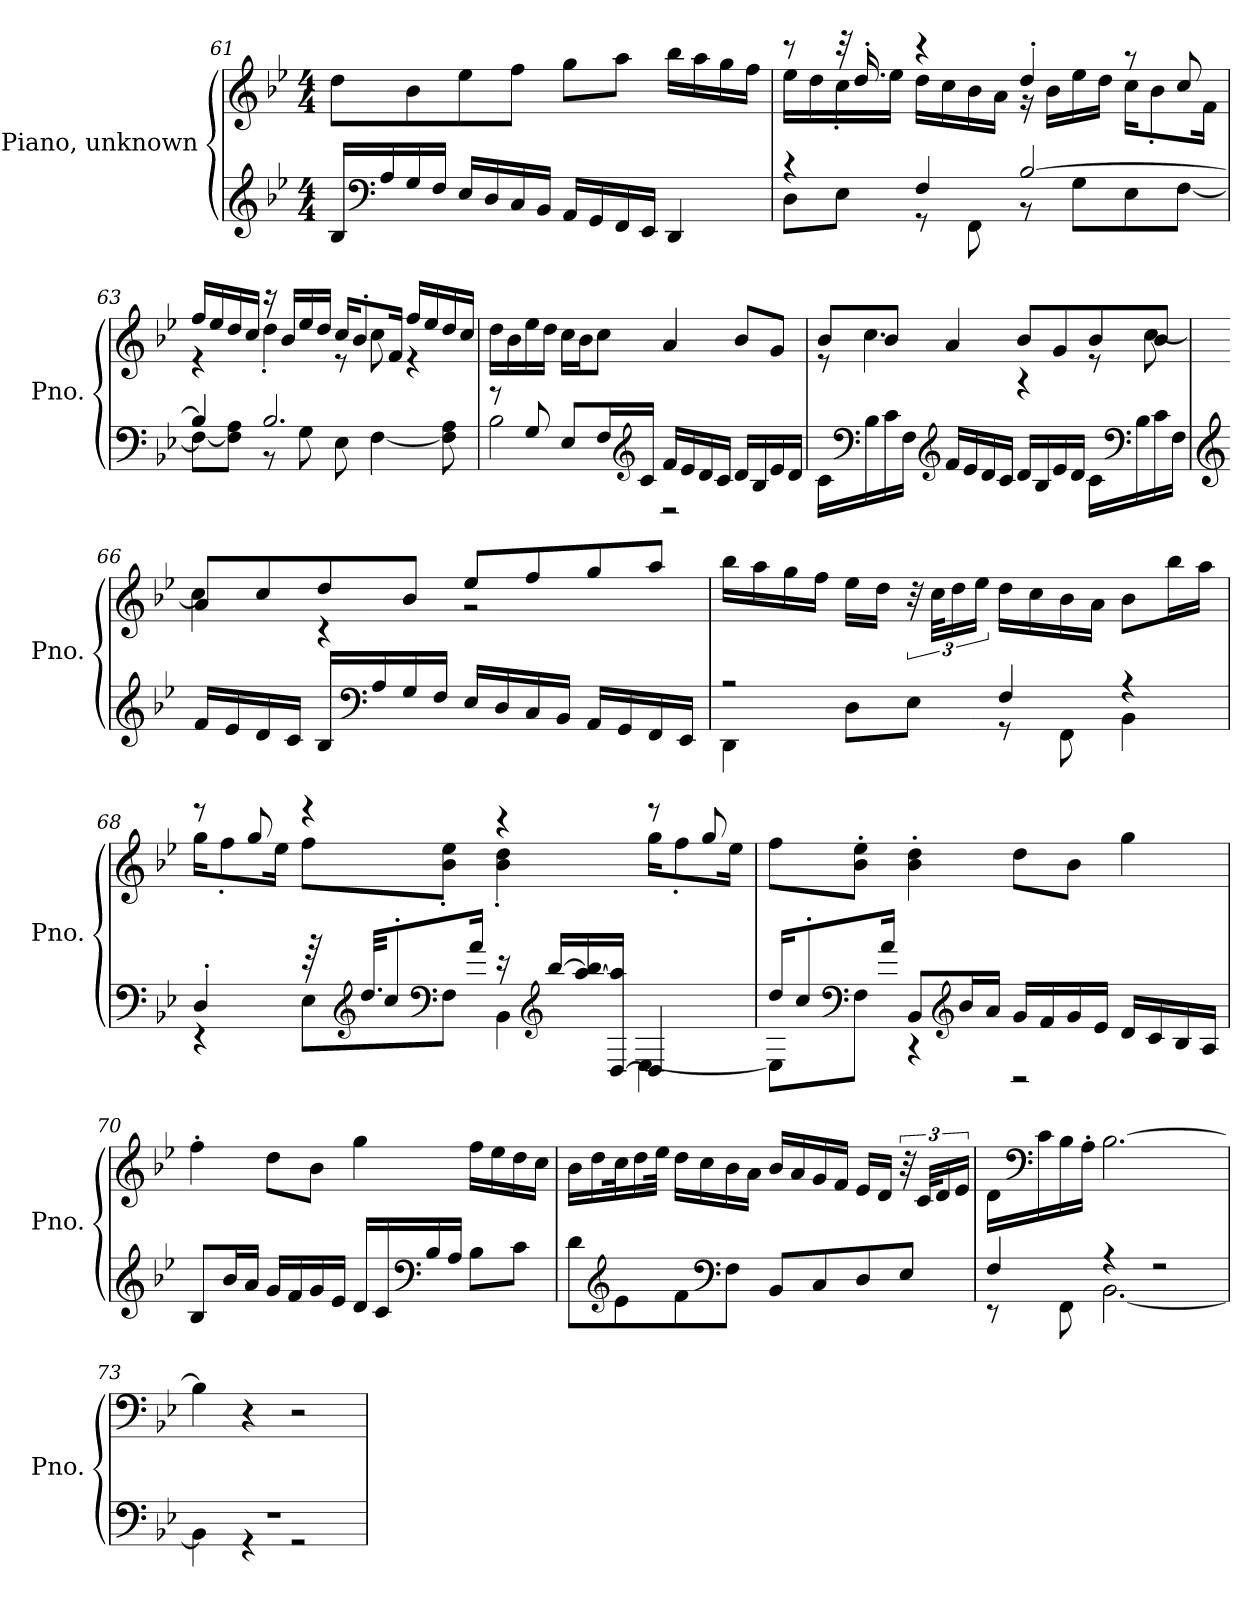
**kern	**kern
*part1	*part1
*staff2	*staff1
*I"Piano, unknown	*
*I'Pno.	*
!!LO:LB:g=z
*clefG2	*clefG2
*k[b-e-]	*k[b-e-]
*M4/4	*M4/4
=61	=61
16B-/LL	8dd\L
*clefF4	*
16A/	.
16G/	8b-\
16F/JJ	.
16E-/LL	8ee-\
16D/	.
16C/	8ff\J
16BB-/JJ	.
16AA/LL	8gg\L
16GG/	.
16FF/	8aa\J
16EE-/JJ	.
4DD/	16bb-\LL
.	16aa\
.	16gg\
.	16ff\JJ
=62	=62
*^	*^
4r	8D\L	8r	16ee-\LL
.	.	.	16dd\
.	8E-\J	32r	16cc'\
.	.	16.dd'/	.
.	.	.	16ee-\JJ
4F/	8r	4r	16dd\LL
.	.	.	16cc\
.	8FF\	.	16b-\
.	.	.	16a\JJ
[2B-/	8r	4dd'/	16r
.	.	.	16b-\LL
.	8G\L	.	16ee-\
.	.	.	16dd\JJ
.	8E-\	8r	16cc\KL
.	.	.	8b-'\
.	[8F\J	8cc/	.
.	.	.	16f\Jk
!!LO:LB:g=z	!!
=63	=63	=63	=63
4B-/]	8F\L_	16ff/LL	4r
.	.	16ee-/	.
.	8F\] 8A\J	16dd/	.
.	.	16cc/JJ	.
2.B-/	8r	16r	4dd'\
.	.	16b-/LL	.
.	8G\	16ee-/	.
.	.	16dd/JJ	.
.	8E-\	16cc/KL	8r
.	.	8b-'/	.
.	[4F\	.	8cc\
.	.	16f/Jk	.
.	.	16ff/LL	4r
.	.	16ee-/	.
.	8F\] 8A\	16dd/	.
.	.	16cc/JJ	.
*	*	*v	*v
=64	=64	=64
8r	2B-\	16dd\LL
.	.	16b-\
8G/	.	16ee-\
.	.	16dd\JJ
8E-/L	.	16cc\LL
.	.	16b-\J
16F/L	.	8cc\J
*clefG2	*	*
16c/JJ	.	.
16f/LL	2r	4a/
16e-/	.	.
16d/	.	.
16c/JJ	.	.
16d/LL	.	8b-/L
16B-/	.	.
16e-/	.	8g/J
16d/JJ	.	.
*v	*v	*
!!LO:LB:g=z
=65	=65
*	*^
16c\LL	8b-/L	8r
*clefF4	*	*
16B-\	.	.
16c\	8b-/J	4.cc\
16F\JJ	.	.
*clefG2	*	*
16f/LL	4a/	.
16e-/	.	.
16d/	.	.
16c/JJ	.	.
16d/LL	8b-/L	4r
16B-/	.	.
16e-/	8g/	.
16d/JJ	.	.
16c\LL	8b-/	8r
*clefF4	*	*
16B-\	.	.
16c\	8b-/J	[8cc\
16F\JJ	.	.
=66	=66	=66
*clefG2	*	*
16f/LL	8a/L	4cc\]
16e-/	.	.
16d/	8cc/	.
16c/JJ	.	.
16B-/LL	8dd/	4r
*clefF4	*	*
16A/	.	.
16G/	8b-/J	.
16F/JJ	.	.
16E-/LL	8ee-/L	2r
16D/	.	.
16C/	8ff/	.
16BB-/JJ	.	.
16AA/LL	8gg/	.
16GG/	.	.
16FF/	8aa/J	.
16EE-/JJ	.	.
*	*v	*v
!!LO:PB:g=z
=67	=67
*^	*
2r	4DD\	16bb-\LL
.	.	16aa\
.	.	16gg\
.	.	16ff\JJ
.	8D\L	16ee-\LL
.	.	16dd\JJ
.	8E-\J	48r
.	.	48cc\KLL
.	.	24dd\
.	.	24ee-\JJ
4F/	8r	16dd\LL
.	.	16cc\
.	8FF\	16b-\
.	.	16a\JJ
4r	4BB-\	8b-\L
.	.	16bb-\L
.	.	16aa\JJ
=68	=68	=68
*	*	*^
4D'/	4r	8r	16gg\KL
.	.	.	8ff'\
.	.	8gg/	.
.	.	.	16ee-\Jk
64r	8E-\L	4r	8ff\L
*clefG2	*	*	*
32.dd/KKL	.	.	.
8cc'/	.	.	.
*clefF4	*	*	*
.	8F\J	.	8b-\' 8ee-\'J
16a/Jk	.	.	.
16r	4BB-\	4r	4b-\' 4dd\'
*clefG2	*	*	*
[16bb-/LL	.	.	.
[16aa/ 16bb-/]	.	.	.
[16D/ 16aa/]JJ	.	.	.
4D/]	[4E-\	8r	16gg\KL
.	.	.	8ff'\
.	.	8gg/	.
.	.	.	16ee-\Jk
*	*	*v	*v
!!LO:LB:g=z
=69	=69	=69
16dd/KL	8E-\L]	8ff\L
8cc'/	.	.
*clefF4	*	*
.	8F\J	8b-\' 8ee-\'J
16a/Jk	.	.
8BB-/L	4r	4b-\' 4dd\'
*clefG2	*	*
16b-/L	.	.
16a/JJ	.	.
16g/LL	2r	8dd\L
16f/	.	.
16g/	.	8b-\J
16e-/JJ	.	.
16d/LL	.	4gg\
16c/	.	.
16B-/	.	.
16A/JJ	.	.
*v	*v	*
=70	=70
8B-/L	4ff'\
16b-/L	.
16a/JJ	.
16g/LL	8dd\L
16f/	.
16g/	8b-\J
16e-/JJ	.
16d/LL	4gg\
16c/	.
*clefF4	*
16B-/	.
16A/JJ	.
8B-\L	16ff\LL
.	16ee-\
8c\J	16dd\
.	16cc\JJ
!!LO:LB:g=z
=71	=71
8d\L	16b-\LL
.	16dd\
*clefG2	*
8e-\	32cc\K
.	16dd\
.	32ee-\JJk
8f\	16dd\LL
.	16cc\
*clefF4	*
8F\J	16b-\
.	16a\JJ
8BB-/L	16b-/LL
.	16a/
8C/	16g/
.	16f/JJ
8D/	16e-/LL
.	16d/JJ
8E-/J	48r
.	48c/KLL
.	24d/
.	24e-/JJ
=72	=72
*^	*
4F/	8r	16d\LL
*	*	*clefF4
.	.	16c\
.	8FF\	16B-\
.	.	16A'\JJ
4r	[2.BB-\	[2.B-\
2r	.	.
=73	=73	=73
1r	4BB-\]	4B-\]
.	4r	4r
.	2r	2r
*v	*v	*
=	=
*-	*-
